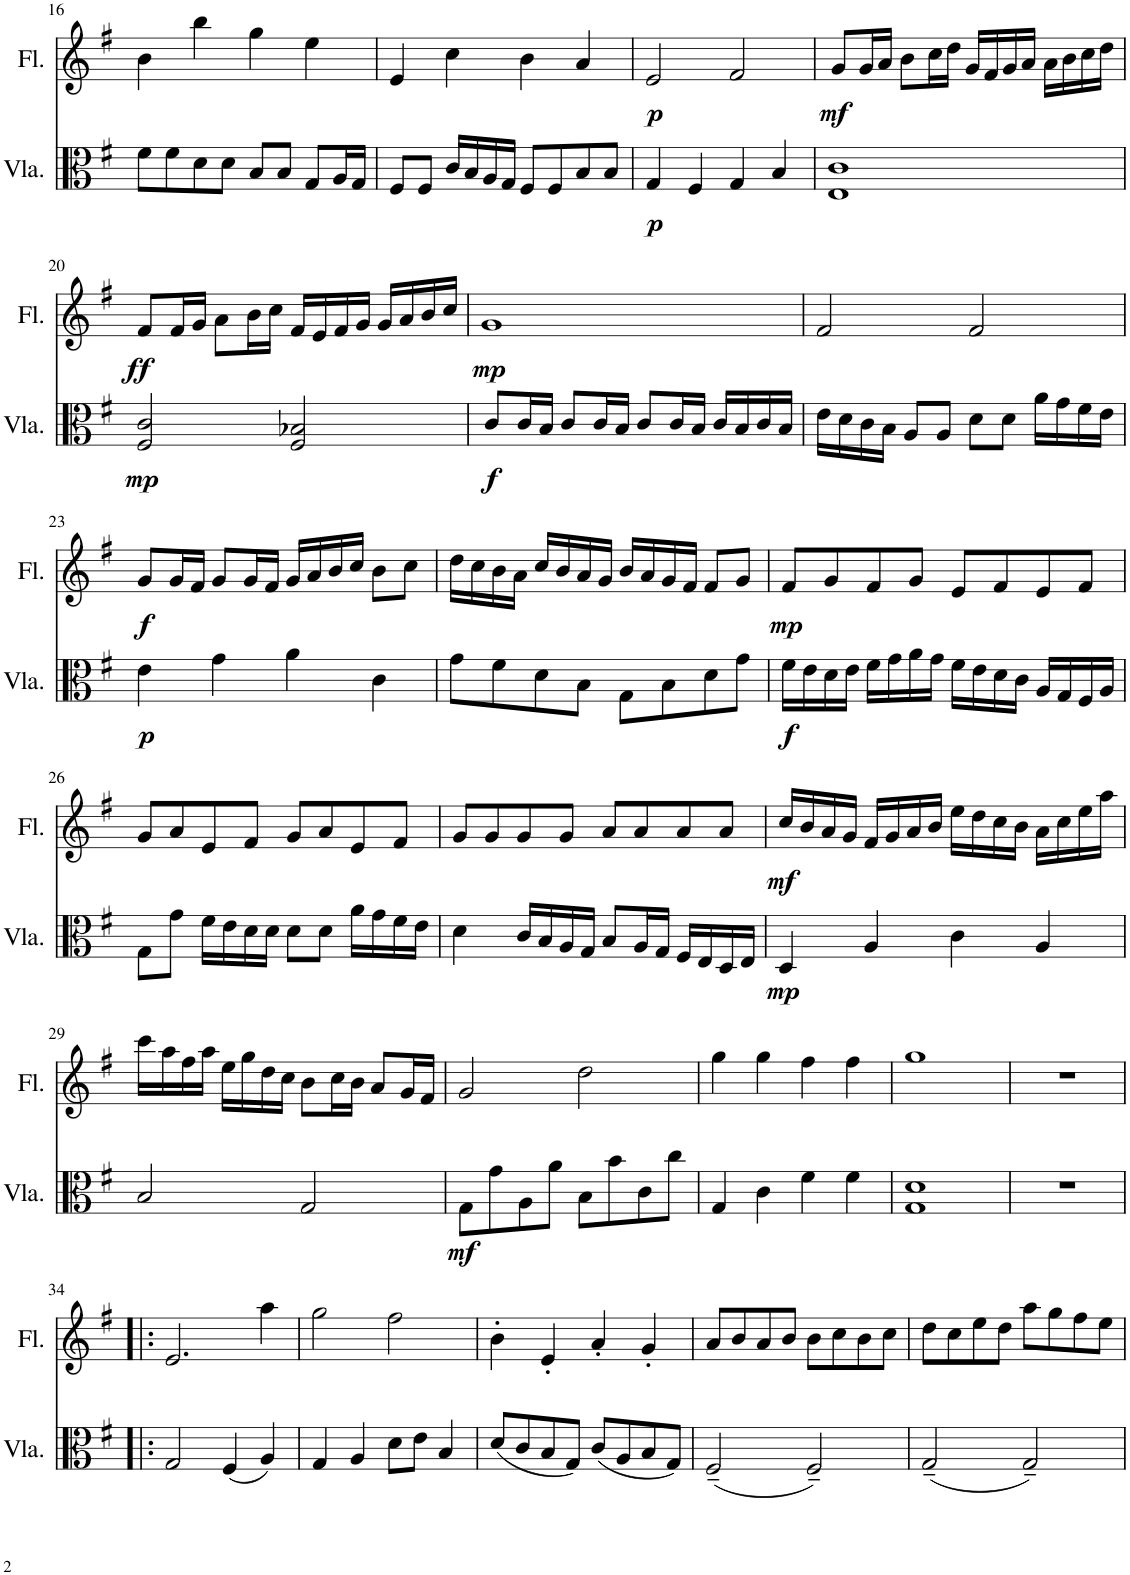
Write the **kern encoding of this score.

**kern	**dynam	**kern	**dynam
*part2	*part2	*part1	*part1
*staff2	*staff2	*staff1	*staff1
*I"Viola	*	*I"Flute	*
*I'Vla.	*	*I'Fl.	*
!!LO:PB:g=z
*clefC3	*	*clefG2	*
*k[f#]	*	*k[f#]	*
*M4/4	*	*M4/4	*
=16	=16	=16	=16
8f#\L	.	4b\	.
8f#\	.	.	.
8d\	.	4bb\	.
8d\J	.	.	.
8B/L	.	4gg\	.
8B/J	.	.	.
8G/L	.	4ee\	.
16A/L	.	.	.
16G/JJ	.	.	.
=17	=17	=17	=17
8F#/L	.	4e/	.
8F#/J	.	.	.
16c/LL	.	4cc\	.
16B/	.	.	.
16A/	.	.	.
16G/JJ	.	.	.
8F#/L	.	4b\	.
8F#/	.	.	.
8B/	.	4a/	.
8B/J	.	.	.
=18	=18	=18	=18
!	!LO:DY:b	!	!LO:DY:b
4G/	p	2e/	p
4F#/	.	.	.
4G/	.	2f#/	.
4B/	.	.	.
=19	=19	=19	=19
!	!	!	!LO:DY:b
1E 1c	.	8g/L	mf
.	.	16g/L	.
.	.	16a/JJ	.
.	.	8b\L	.
.	.	16cc\L	.
.	.	16dd\JJ	.
.	.	16g/LL	.
.	.	16f#/	.
.	.	16g/	.
.	.	16a/JJ	.
.	.	16a\LL	.
.	.	16b\	.
.	.	16cc\	.
.	.	16dd\JJ	.
!!LO:LB:g=z
=20	=20	=20	=20
!	!LO:DY:b	!	!LO:DY:b
2F#/ 2c/	mp	8f#/L	ff
.	.	16f#/L	.
.	.	16g/JJ	.
.	.	8a\L	.
.	.	16b\L	.
.	.	16cc\JJ	.
2F#/ 2B-X/	.	16f#/LL	.
.	.	16e/	.
.	.	16f#/	.
.	.	16g/JJ	.
.	.	16g/LL	.
.	.	16a/	.
.	.	16b/	.
.	.	16cc/JJ	.
=21	=21	=21	=21
!	!LO:DY:b	!	!LO:DY:b
8c/L	f	1g	mp
16c/L	.	.	.
16B/JJ	.	.	.
8c/L	.	.	.
16c/L	.	.	.
16B/JJ	.	.	.
8c/L	.	.	.
16c/L	.	.	.
16B/JJ	.	.	.
16c/LL	.	.	.
16B/	.	.	.
16c/	.	.	.
16B/JJ	.	.	.
=22	=22	=22	=22
16e\LL	.	2f#/	.
16d\	.	.	.
16c\	.	.	.
16B\JJ	.	.	.
8A/L	.	.	.
8A/J	.	.	.
8d\L	.	2f#/	.
8d\J	.	.	.
16a\LL	.	.	.
16g\	.	.	.
16f#\	.	.	.
16e\JJ	.	.	.
!!LO:LB:g=z
=23	=23	=23	=23
!	!LO:DY:b	!	!LO:DY:b
4e\	p	8g/L	f
.	.	16g/L	.
.	.	16f#/JJ	.
4g\	.	8g/L	.
.	.	16g/L	.
.	.	16f#/JJ	.
4a\	.	16g/LL	.
.	.	16a/	.
.	.	16b/	.
.	.	16cc/JJ	.
4c\	.	8b\L	.
.	.	8cc\J	.
=24	=24	=24	=24
8g\L	.	16dd\LL	.
.	.	16cc\	.
8f#\	.	16b\	.
.	.	16a\JJ	.
8d\	.	16cc/LL	.
.	.	16b/	.
8B\J	.	16a/	.
.	.	16g/JJ	.
8G\L	.	16b/LL	.
.	.	16a/	.
8B\	.	16g/	.
.	.	16f#/JJ	.
8d\	.	8f#/L	.
8g\J	.	8g/J	.
=25	=25	=25	=25
!	!LO:DY:b	!	!LO:DY:b
16f#\LL	f	8f#/L	mp
16e\	.	.	.
16d\	.	8g/	.
16e\JJ	.	.	.
16f#\LL	.	8f#/	.
16g\	.	.	.
16a\	.	8g/J	.
16g\JJ	.	.	.
16f#\LL	.	8e/L	.
16e\	.	.	.
16d\	.	8f#/	.
16c\JJ	.	.	.
16A/LL	.	8e/	.
16G/	.	.	.
16F#/	.	8f#/J	.
16A/JJ	.	.	.
!!LO:LB:g=z
=26	=26	=26	=26
8G\L	.	8g/L	.
8g\J	.	8a/	.
16f#\LL	.	8e/	.
16e\	.	.	.
16d\	.	8f#/J	.
16d\JJ	.	.	.
8d\L	.	8g/L	.
8d\J	.	8a/	.
16a\LL	.	8e/	.
16g\	.	.	.
16f#\	.	8f#/J	.
16e\JJ	.	.	.
=27	=27	=27	=27
4d\	.	8g/L	.
.	.	8g/	.
16c/LL	.	8g/	.
16B/	.	.	.
16A/	.	8g/J	.
16G/JJ	.	.	.
8B/L	.	8a/L	.
16A/L	.	8a/	.
16G/JJ	.	.	.
16F#/LL	.	8a/	.
16E/	.	.	.
16D/	.	8a/J	.
16E/JJ	.	.	.
=28	=28	=28	=28
!	!LO:DY:b	!	!LO:DY:b
4D/	mp	16cc/LL	mf
.	.	16b/	.
.	.	16a/	.
.	.	16g/JJ	.
4A/	.	16f#/LL	.
.	.	16g/	.
.	.	16a/	.
.	.	16b/JJ	.
4c\	.	16ee\LL	.
.	.	16dd\	.
.	.	16cc\	.
.	.	16b\JJ	.
4A/	.	16a\LL	.
.	.	16cc\	.
.	.	16ee\	.
.	.	16aa\JJ	.
!!LO:LB:g=z
=29	=29	=29	=29
2B/	.	16ccc\LL	.
.	.	16aa\	.
.	.	16ff#\	.
.	.	16aa\JJ	.
.	.	16ee\LL	.
.	.	16gg\	.
.	.	16dd\	.
.	.	16cc\JJ	.
2G/	.	8b\L	.
.	.	16cc\L	.
.	.	16b\JJ	.
.	.	8a/L	.
.	.	16g/L	.
.	.	16f#/JJ	.
=30	=30	=30	=30
!	!LO:DY:b	!	!
8G\L	mf	2g/	.
8g\	.	.	.
8A\	.	.	.
8a\J	.	.	.
8B\L	.	2dd\	.
8b\	.	.	.
8c\	.	.	.
8cc\J	.	.	.
=31	=31	=31	=31
4G/	.	4gg\	.
4c\	.	4gg\	.
4f#\	.	4ff#\	.
4f#\	.	4ff#\	.
=32	=32	=32	=32
1G 1d	.	1gg	.
=33	=33	=33	=33
1r	.	1r	.
!!LO:LB:g=z
=34!|:	=34!|:	=34!|:	=34!|:
2G/	.	2.e/	.
(4F#/	.	.	.
4A/)	.	4aa\	.
=35	=35	=35	=35
4G/	.	2gg\	.
4A/	.	.	.
8d\L	.	2ff#\	.
8e\J	.	.	.
4B/	.	.	.
=36	=36	=36	=36
(8d/L	.	4b'\	.
8c/	.	.	.
8B/	.	4e'/	.
8G/J)	.	.	.
(8c/L	.	4a'/	.
8A/	.	.	.
8B/	.	4g'/	.
8G/J)	.	.	.
=37	=37	=37	=37
(2F#~/	.	8a/L	.
.	.	8b/	.
.	.	8a/	.
.	.	8b/J	.
2F#~/)	.	8b\L	.
.	.	8cc\	.
.	.	8b\	.
.	.	8cc\J	.
=38	=38	=38	=38
(2G~/	.	8dd\L	.
.	.	8cc\	.
.	.	8ee\	.
.	.	8dd\J	.
2G~/)	.	8aa\L	.
.	.	8gg\	.
.	.	8ff#\	.
.	.	8ee\J	.
=	=	=	=
*-	*-	*-	*-
